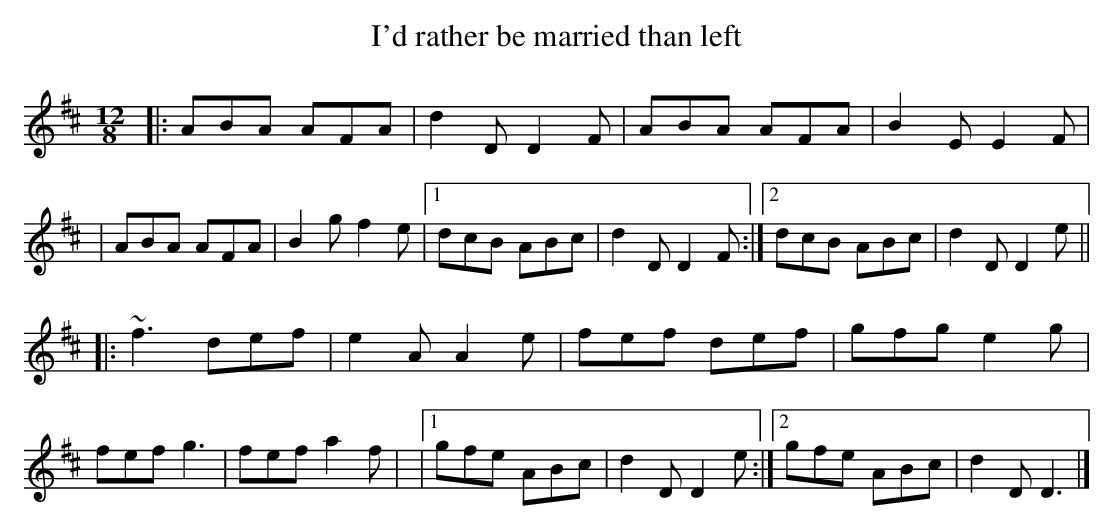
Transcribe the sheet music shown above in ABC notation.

X:1
T:I'd rather be married than left
M:12/8
L:1/8
K:D
|: ABA AFA | d2D D2F  |  ABA AFA | B2E E2F |\
|  ABA AFA | B2g f2e  |1 dcB ABc | d2D D2F :|2 dcB ABc | d2D D2e ||
|: ~f3 def | e2A A2e  |  fef def | gfg e2g | fef g3 | fef a2f |\
|1 gfe ABc | d2D D2e :|2 gfe ABc | d2D D3 |]
